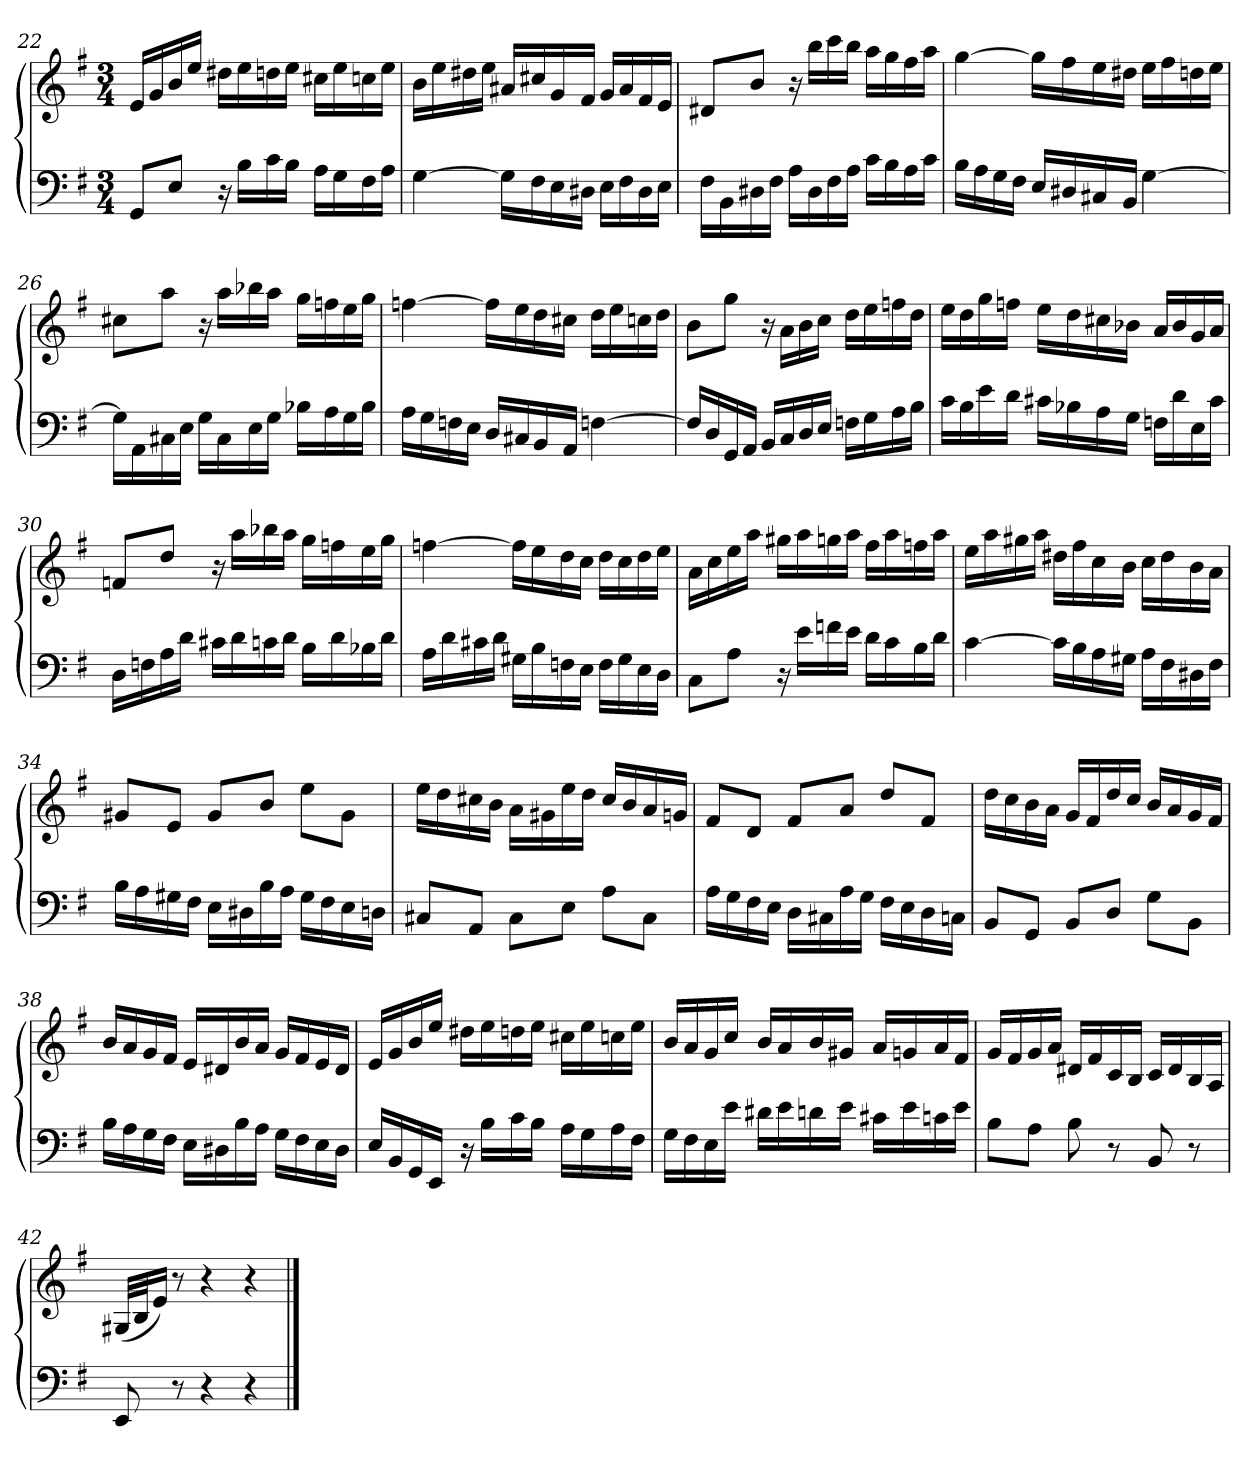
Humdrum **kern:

**kern	**kern
*part1	*part1
*staff2	*staff1
*clefF4	*clefG2
*k[f#]	*k[f#]
*e:	*e:
*M3/4	*M3/4
=22	=22
8GGL	16eLL
.	16g
8EJ	16b
.	16eeJJ
16r	16dd#XLL
16BLL	16ee
16c	16ddn
16BJJ	16eeJJ
16ALL	16cc#XLL
16G	16ee
16F#	16ccn
16AJJ	16eeJJ
=23	=23
[4G	16bLL
.	16ee
.	16dd#X
.	16eeJJ
16GLL]	16a#XLL
16F#	16cc#X
16E	16g
16D#XJJ	16f#JJ
16ELL	16gLL
16F#	16a#
16D#	16f#
16EJJ	16eJJ
=24	=24
16F#LL	8d#XL
16BB	.
16D#X	8bJ
16F#JJ	.
16ALL	16r
16D#	16bbLL
16F#	16ccc
16AJJ	16bbJJ
16cLL	16aaLL
16B	16gg
16A	16ff#
16cJJ	16aaJJ
=25	=25
16BLL	[4gg
16A	.
16G	.
16F#JJ	.
16ELL	16ggLL]
16D#X	16ff#
16C#X	16ee
16BBJJ	16dd#XJJ
[4G	16eeLL
.	16ff#
.	16ddn
.	16eeJJ
=26	=26
16GLL]	8cc#XL
16AA	.
16C#X	8aaJ
16EJJ	.
16GLL	16r
16C#	16aaLL
16E	16bb-X
16GJJ	16aaJJ
16B-XLL	16ggLL
16A	16ffn
16G	16ee
16B-JJ	16ggJJ
=27	=27
16ALL	[4ffn
16G	.
16Fn	.
16EJJ	.
16DLL	16ffLL]
16C#X	16ee
16BB	16dd
16AAJJ	16cc#XJJ
[4Fn	16ddLL
.	16ee
.	16ccn
.	16ddJJ
=28	=28
16FLL]	8bL
16D	.
16GG	8ggJ
16AAJJ	.
16BBLL	16r
16C	16aLL
16D	16b
16EJJ	16ccJJ
16FnLL	16ddLL
16G	16ee
16A	16ffn
16BJJ	16ddJJ
=29	=29
16cLL	16eeLL
16B	16dd
16e	16gg
16dJJ	16ffnJJ
16c#XLL	16eeLL
16B-X	16dd
16A	16cc#X
16GJJ	16b-XJJ
16FnLL	16aLL
16d	16b-
16E	16g
16c#JJ	16aJJ
=30	=30
16DLL	8fnL
16Fn	.
16A	8ddJ
16dJJ	.
16c#XLL	16r
16d	16aaLL
16cn	16bb-X
16dJJ	16aaJJ
16BLL	16ggLL
16d	16ffn
16B-X	16ee
16dJJ	16ggJJ
=31	=31
16ALL	[4ffn
16d	.
16c#X	.
16dJJ	.
16G#XLL	16ffLL]
16B	16ee
16Fn	16dd
16EJJ	16ccJJ
16FLL	16ddLL
16G#	16cc
16E	16dd
16DJJ	16eeJJ
=32	=32
8CL	16aLL
.	16cc
8AJ	16ee
.	16aaJJ
16r	16gg#XLL
16eLL	16aa
16fn	16ggn
16eJJ	16aaJJ
16dLL	16ff#LL
16c	16aa
16B	16ffn
16dJJ	16aaJJ
=33	=33
[4c	16eeLL
.	16aa
.	16gg#X
.	16aaJJ
16cLL]	16dd#XLL
16B	16ff#
16A	16cc
16G#XJJ	16bJJ
16ALL	16ccLL
16F#	16dd#
16D#X	16b
16F#JJ	16aJJ
=34	=34
16BLL	8g#XL
16A	.
16G#X	8eJ
16F#JJ	.
16ELL	8g#L
16D#X	.
16B	8bJ
16AJJ	.
16G#LL	8eeL
16F#	.
16E	8g#J
16DnJJ	.
=35	=35
8C#XL	16eeLL
.	16dd
8AAJ	16cc#X
.	16bJJ
8C#L	16aLL
.	16g#X
8EJ	16ee
.	16ddJJ
8AL	16cc#LL
.	16b
8C#J	16a
.	16gnJJ
=36	=36
16ALL	8f#L
16G	.
16F#	8dJ
16EJJ	.
16DLL	8f#L
16C#X	.
16A	8aJ
16GJJ	.
16F#LL	8ddL
16E	.
16D	8f#J
16CnJJ	.
=37	=37
8BBL	16ddLL
.	16cc
8GGJ	16b
.	16aJJ
8BBL	16gLL
.	16f#
8DJ	16dd
.	16ccJJ
8GL	16bLL
.	16a
8BBJ	16g
.	16f#JJ
=38	=38
16BLL	16bLL
16A	16a
16G	16g
16F#JJ	16f#JJ
16ELL	16eLL
16D#X	16d#X
16B	16b
16AJJ	16aJJ
16GLL	16gLL
16F#	16f#
16E	16e
16D#JJ	16d#JJ
=39	=39
16ELL	16eLL
16BB	16g
16GG	16b
16EEJJ	16eeJJ
16r	16dd#XLL
16BLL	16ee
16c	16ddn
16BJJ	16eeJJ
16ALL	16cc#XLL
16G	16ee
16A	16ccn
16F#JJ	16eeJJ
=40	=40
16GLL	16bLL
16F#	16a
16E	16g
16eJJ	16ccJJ
16d#XLL	16bLL
16e	16a
16dn	16b
16eJJ	16g#XJJ
16c#XLL	16aLL
16e	16gn
16cn	16a
16eJJ	16f#JJ
=41	=41
8BL	16gLL
.	16f#
8AJ	16g
.	16aJJ
8B	16d#XLL
.	16f#
8r	16c
.	16BJJ
8BB	16cLL
.	16d#
8r	16B
.	16AJJ
=42	=42
8EE	(32G#XLLL
.	32BJ
.	16eJJ)
8r	8r
4r	4r
4r	4r
==	==
*-	*-
